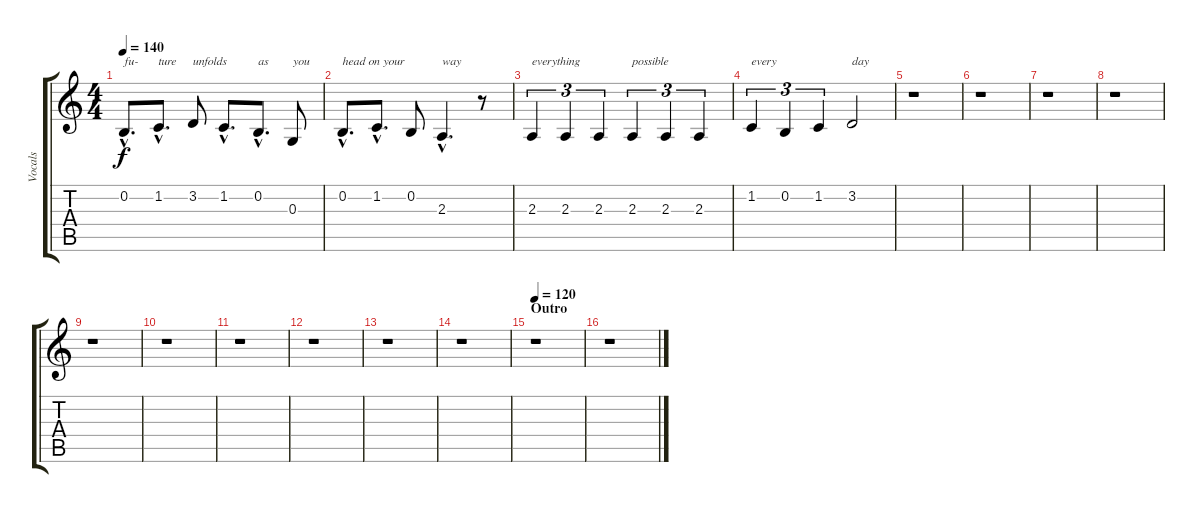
\track ("Vocals" "Vocals") {instrument lead8bassandlead}
\staff {score tabs}
\tuning (E4 B3 G3 D3 A2 E2) {hide}
\ts (4 4)
\tempo 140
\clef g2
\ks c
0.2{hac}.8{d txt "fu-" dy f} 1.2{hac}.8{d txt "ture"} 3.2.8{txt "unfolds"} 1.2{hac}.8{d} 0.2{hac}.8{d txt "as"} 0.3.8{txt "you"} |
0.2{hac}.8{d txt "head on your"} 1.2{hac}.8{d} 0.2.8 2.3{hac}.4{d txt "way"} r.8 |
2.3.4{tu (3 2) txt "everything"} 2.3.4{tu (3 2)} 2.3.4{tu (3 2)} 2.3.4{tu (3 2) txt "possible"} 2.3.4{tu (3 2)} 2.3.4{tu (3 2)} |
1.2.4{tu (3 2) txt "every"} 0.2.4{tu (3 2)} 1.2.4{tu (3 2)} 3.2.2{txt "day"} |
r.1 |
r.1 |
r.1 |
r.1 |
r.1 |
r.1 |
r.1 |
r.1 |
r.1 |
r.1 |
\section ("" "Outro")
\tempo 120
r.1 |
r.1
